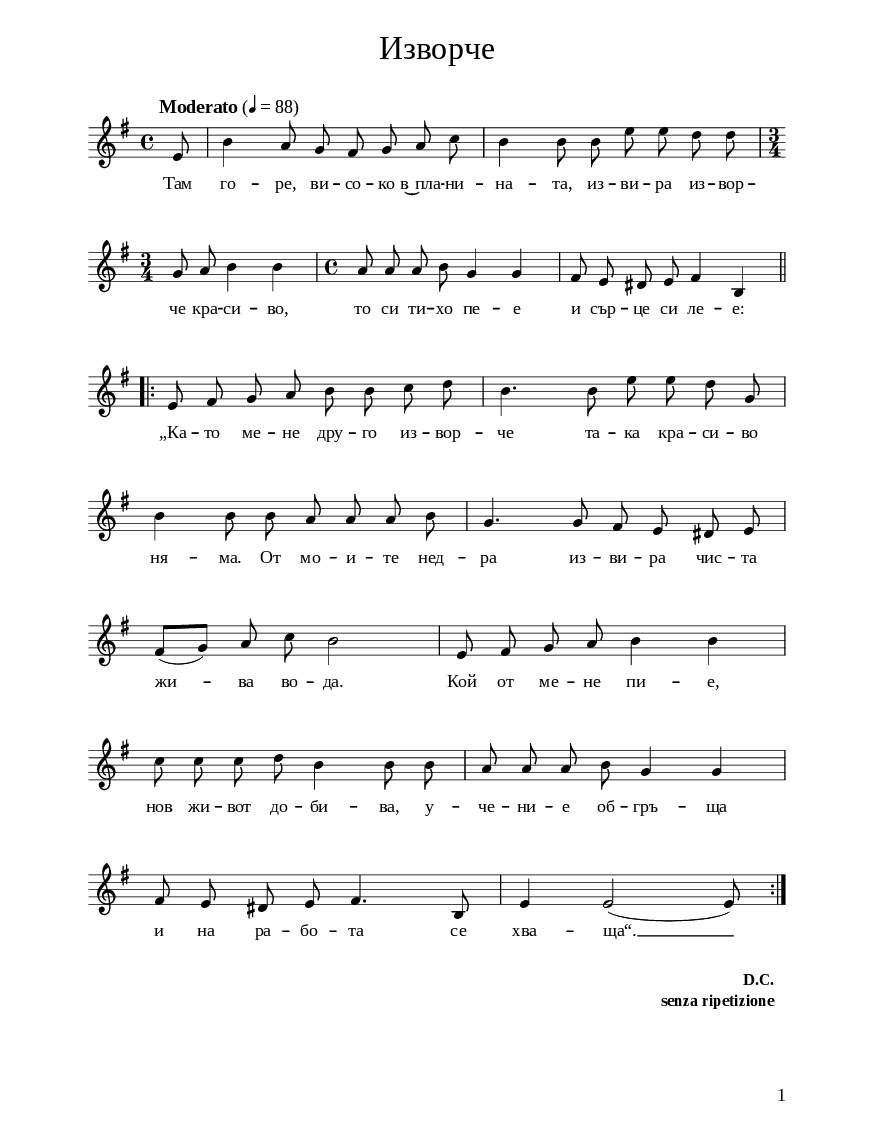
\version "2.24.2"

% include paper part and global functions
\include "include/globals.ily"

\bookpart {
  \label #'ref177
  \tocItem \markup "Изворче"
  \include "include/bookpart-paper.ily"
  \score {
    \include "include/score-layout.ily"

    \new Voice \absolute {
      \clef treble
      \key e \minor
      \time 4/4
      \tempoFunc "Moderato" 4 "88"
      \autoBeamOff
      \partial 8
      e'8 | % 2
      b'4  a'8  g'8  fis'8  g'8
      a'8 c''8 | % 3
      b'4 b'8 b'8 e''8
      e''8 d''8 d''8 | % 4
      \time 3/4  |  \break % 4
      g'8  a'8 b'4 b'4 | % 5
      \time 4/4  | % 5
      a'8  a'8  a'8 b'8  g'4
      g'4 | % 6
      fis'8  e'8  dis'8  e'8  fis'4
      b4 \break | % 7
      \bar ".|:-||"
      e'8  fis'8  g'8  a'8 b'8
      b'8 c''8 d''8 | % 8
      b'4. b'8 e''8 e''8
      d''8  g'8 \break | % 9
      b'4 b'8 b'8  a'8  a'8
      a'8 b'8 |
      g'4.  g'8  fis'8  e'8  dis'8
      e'8 \break | % 11
      fis'8 ( [  g'8 ] )   a'8 c''8
      b'2 | % 12
      e'8  fis'8  g'8  a'8 b'4
      b'4 \break | % 13
      c''8 c''8 c''8 d''8
      b'4 b'8 b'8 | % 14
      a'8  a'8  a'8 b'8  g'4
      g'4 \break | % 15
      fis'8  e'8  dis'8  e'8  fis'4.
      b8 | % 16
      e'4  e'2 (e'8)
      \bar ":|."
    }

    \addlyrics {
      Там го -- ре, ви -- со -- ко в~пла
      -- ни -- на -- та, из -- ви -- ра из --
      вор -- че кра -- си -- во, то си
      ти -- хо пе -- е и сър -- це си
      ле -- е: „Ка -- то ме -- не дру --
      го из -- вор -- че та -- ка кра --
      си -- во ня -- ма. От мо -- и -- те
      нед -- ра из -- ви -- ра чис -- та
      жи -- ва во -- да. Кой от ме --
      не пи -- е, нов жи -- вот до -- би
      -- ва, у -- че -- ни -- е об -- гръ --
      ща и на ра -- бо -- та се хва --
      ща“. __}

      \header {
        title = \titleFunc "Изворче" "Izvorče"
      }

      \midi{}
    } % score

    \markup \dc-two "D.C.""senza ripetizione"


  } % bookpart


